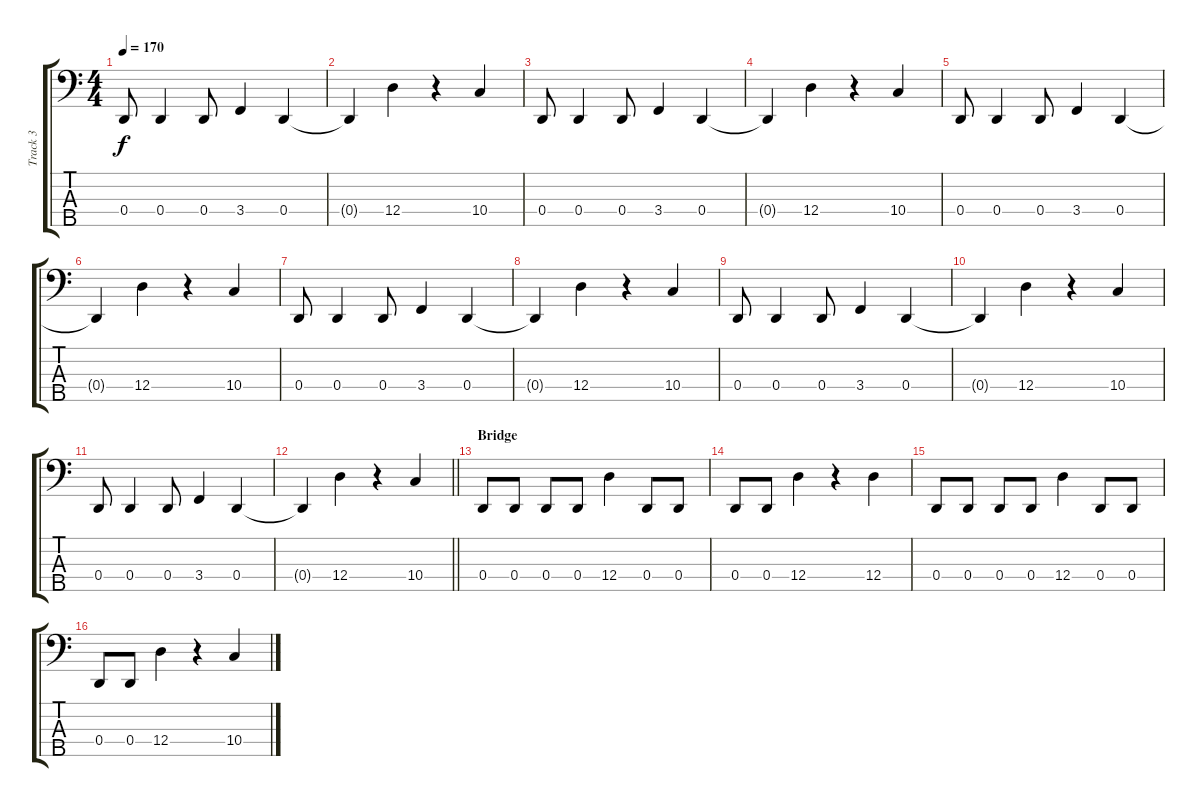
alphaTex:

\track ("Track 3" "Track 3") {instrument electricbassfinger}
\staff {score tabs}
\tuning (G2 D2 A1 D1 B0) {hide}
\ts (4 4)
\tempo 170
\clef f4
\ks c
0.4.8{dy f} 0.4.4 0.4.8 3.4.4 0.4.4 |
0.4{t}.4 12.4.4 r.4 10.4.4 |
0.4.8 0.4.4 0.4.8 3.4.4 0.4.4 |
0.4{t}.4 12.4.4 r.4 10.4.4 |
0.4.8 0.4.4 0.4.8 3.4.4 0.4.4 |
0.4{t}.4 12.4.4 r.4 10.4.4 |
0.4.8 0.4.4 0.4.8 3.4.4 0.4.4 |
0.4{t}.4 12.4.4 r.4 10.4.4 |
0.4.8 0.4.4 0.4.8 3.4.4 0.4.4 |
0.4{t}.4 12.4.4 r.4 10.4.4 |
0.4.8 0.4.4 0.4.8 3.4.4 0.4.4 |
\barLineRight lightlight
0.4{t}.4 12.4.4 r.4 10.4.4 |
\section ("" "Bridge")
0.4.8 0.4.8 0.4.8 0.4.8 12.4.4 0.4.8 0.4.8 |
0.4.8 0.4.8 12.4.4 r.4 12.4.4 |
0.4.8 0.4.8 0.4.8 0.4.8 12.4.4 0.4.8 0.4.8 |
0.4.8 0.4.8 12.4.4 r.4 10.4.4
